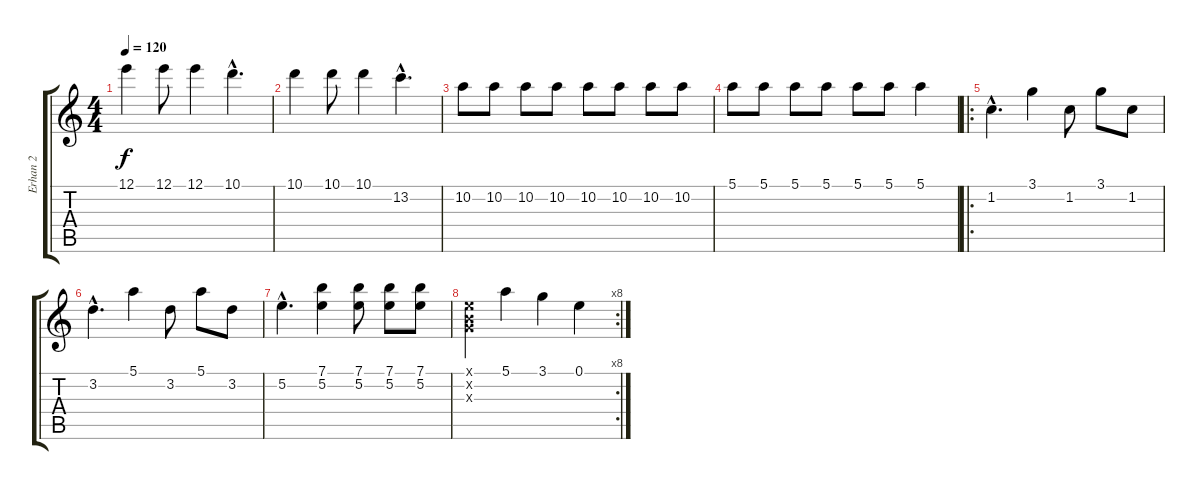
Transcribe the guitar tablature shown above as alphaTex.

\track ("Erhan 2" "Erhan 2") {instrument distortionguitar}
\staff {score tabs}
\tuning (E4 B3 G3 D3 A2 E2) {hide}
\ts (4 4)
\tempo 120
\clef g2
\ks c
12.1.4{dy f} 12.1.8 12.1.4 10.1{hac}.4{d} |
10.1.4 10.1.8 10.1.4 13.2{hac}.4{d} |
10.2.8 10.2.8 10.2.8 10.2.8 10.2.8 10.2.8 10.2.8 10.2.8 |
5.1.8 5.1.8 5.1.8 5.1.8 5.1.8 5.1.8 5.1.4 |
\ro
1.2{hac}.4{d} 3.1.4 1.2.8 3.1.8 1.2.8 |
3.2{hac}.4{d} 5.1.4 3.2.8 5.1.8 3.2.8 |
5.2{hac}.4{d} (7.1 5.2).4 (7.1 5.2).8 (7.1 5.2).8 (7.1 5.2).8 |
\rc 8
(0.1{x} 0.2{x} 0.3{x}).4 5.1.4 3.1.4 0.1.4
